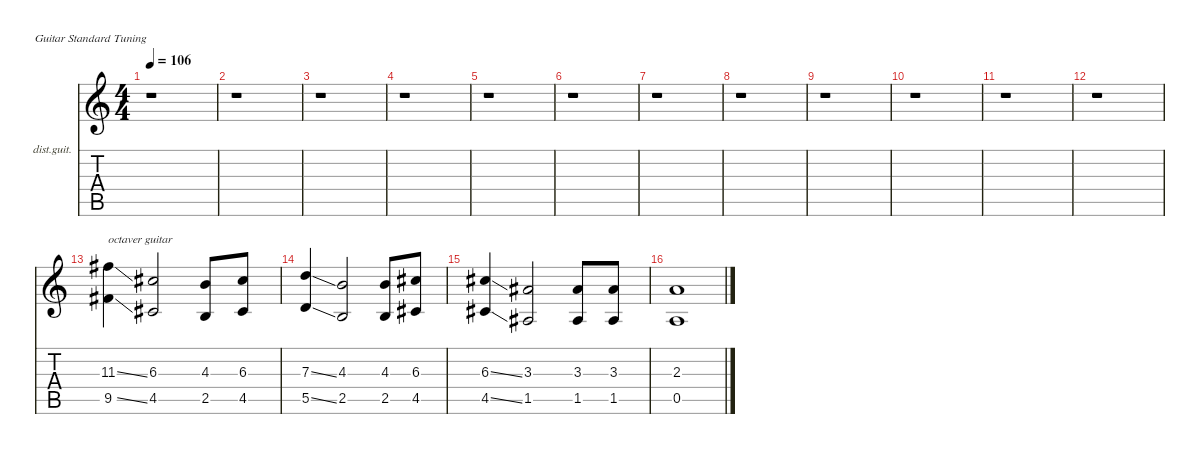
\defaultSystemsLayout 4
\hideDynamics
\bracketExtendMode nobrackets
\firstSystemTrackNameOrientation horizontal
\otherSystemsTrackNameOrientation horizontal
\track ("4th guitar" "dist.guit.") {instrument distortionguitar}
\staff {score tabs}
\tuning (E4 B3 G3 D3 A2 E2)
\ts (4 4)
\tempo 106
\clef g2
\ks c
r.1{dy f beam Down} |
r.1{beam Down} |
r.1{beam Down} |
r.1{beam Down} |
r.1{beam Down} |
r.1{beam Down} |
r.1{beam Down} |
r.1{beam Down} |
r.1{beam Down} |
r.1{beam Down} |
r.1{beam Down} |
r.1{beam Down} |
(11.3{ss acc #} 9.5{ss acc #}).4{txt "octaver guitar" beam Down} (6.3{acc #} 4.5{acc #}).2{beam Up} (4.3 2.5).8{beam Up} (6.3{acc #} 4.5{acc #}).8{beam Up} |
(7.3{ss} 5.5{ss}).4{beam Up} (4.3 2.5).2{beam Up} (4.3 2.5).8{beam Up} (6.3{acc #} 4.5{acc #}).8{beam Up} |
(6.3{ss acc #} 4.5{ss acc #}).4{beam Up} (3.3{acc #} 1.5{acc #}).2{beam Up} (3.3{acc #} 1.5{acc #}).8{beam Up} (3.3{acc #} 1.5{acc #}).8{beam Up} |
(2.3 0.5).1{beam Up}
